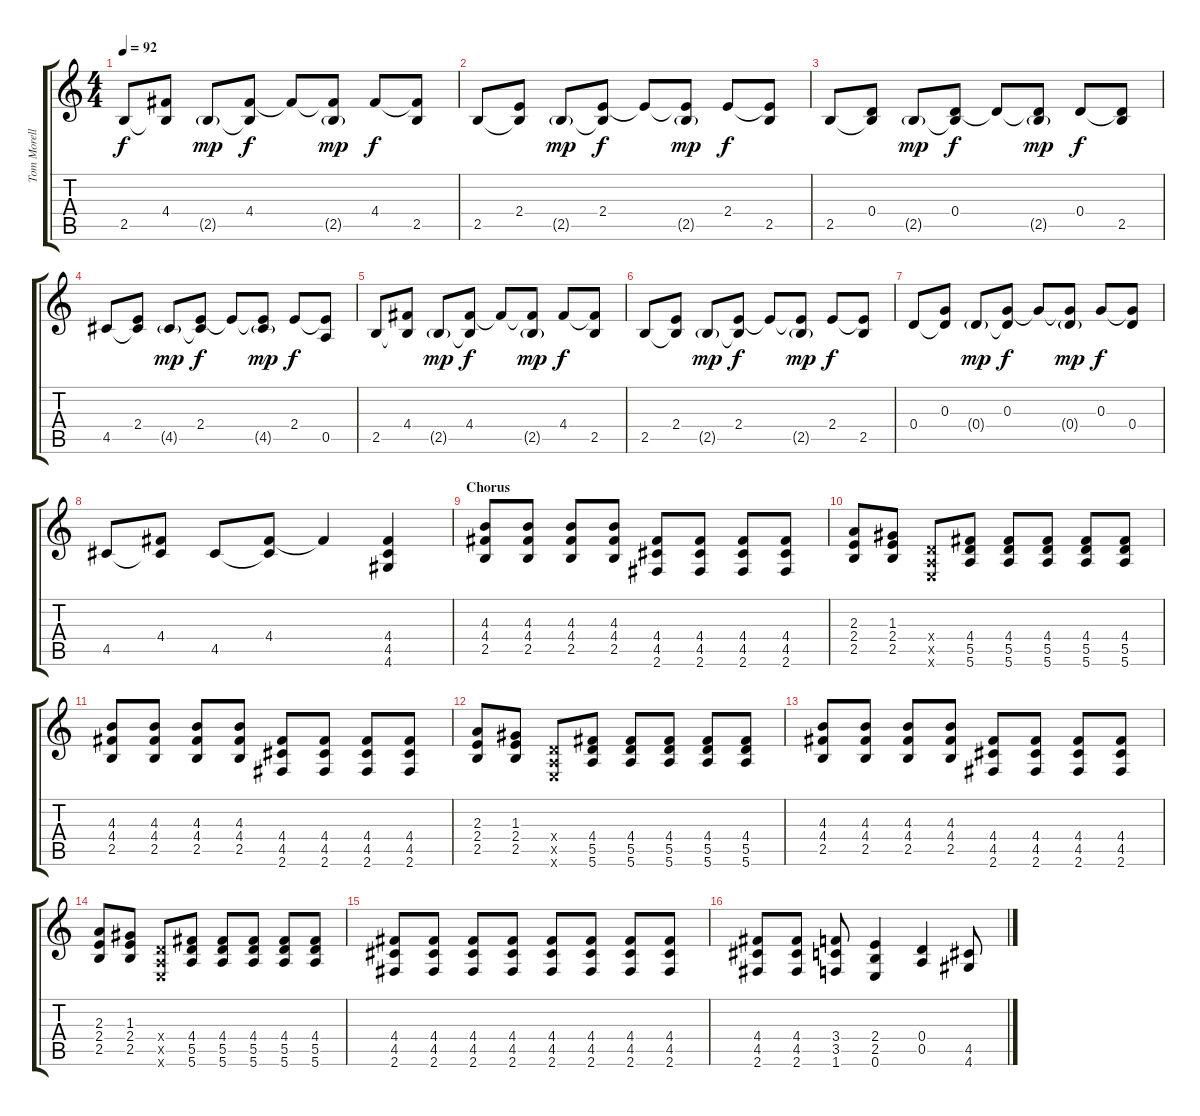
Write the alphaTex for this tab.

\track ("Tom Morello" "Tom Morell") {instrument overdrivenguitar}
\staff {score tabs}
\tuning (E4 B3 G3 D3 A2 E2) {hide}
\ts (4 4)
\tempo 92
\clef g2
\ks c
2.5.8{dy f} (4.4 2.5{t}).8 2.5{g}.8{dy mp} (4.4 2.5{t}).8{dy f} 4.4{t}.8 (4.4{t} 2.5{g}).8{dy mp} 4.4.8{dy f} (4.4{t} 2.5).8 |
2.5.8 (2.4 2.5{t}).8 2.5{g}.8{dy mp} (2.4 2.5{t}).8{dy f} 2.4{t}.8 (2.4{t} 2.5{g}).8{dy mp} 2.4.8{dy f} (2.4{t} 2.5).8 |
2.5.8 (0.4 2.5{t}).8 2.5{g}.8{dy mp} (0.4 2.5{t}).8{dy f} 0.4{t}.8 (0.4{t} 2.5{g}).8{dy mp} 0.4.8{dy f} (0.4{t} 2.5).8 |
4.5.8 (2.4 4.5{t}).8 4.5{g}.8{dy mp} (2.4 4.5{t}).8{dy f} 2.4{t}.8 (2.4{t} 4.5{g}).8{dy mp} 2.4.8{dy f} (2.4{t} 0.5).8 |
2.5.8 (4.4 2.5{t}).8 2.5{g}.8{dy mp} (4.4 2.5{t}).8{dy f} 4.4{t}.8 (4.4{t} 2.5{g}).8{dy mp} 4.4.8{dy f} (4.4{t} 2.5).8 |
2.5.8 (2.4 2.5{t}).8 2.5{g}.8{dy mp} (2.4 2.5{t}).8{dy f} 2.4{t}.8 (2.4{t} 2.5{g}).8{dy mp} 2.4.8{dy f} (2.4{t} 2.5).8 |
0.4.8 (0.3 0.4{t}).8 0.4{g}.8{dy mp} (0.3 0.4{t}).8{dy f} 0.3{t}.8 (0.3{t} 0.4{g}).8{dy mp} 0.3.8{dy f} (0.3{t} 0.4).8 |
4.5.8 (4.4 4.5{t}).8 4.5.8 (4.4 4.5{t}).8 4.4{t}.4 (4.4 4.5 4.6).4{volume 6 instrument distortionguitar} |
\section ("" "Chorus")
(4.3 4.4 2.5).8{volume 16 instrument distortionguitar} (4.3 4.4 2.5).8 (4.3 4.4 2.5).8 (4.3 4.4 2.5).8 (4.4 4.5 2.6).8 (4.4 4.5 2.6).8 (4.4 4.5 2.6).8 (4.4 4.5 2.6).8 |
(2.3 2.4 2.5).8{volume 16 instrument distortionguitar} (1.3 2.4 2.5).8 (0.4{x} 0.5{x} 0.6{x}).8 (4.4 5.5 5.6).8 (4.4 5.5 5.6).8 (4.4 5.5 5.6).8 (4.4 5.5 5.6).8 (4.4 5.5 5.6).8 |
(4.3 4.4 2.5).8{volume 16 instrument distortionguitar} (4.3 4.4 2.5).8 (4.3 4.4 2.5).8 (4.3 4.4 2.5).8 (4.4 4.5 2.6).8 (4.4 4.5 2.6).8 (4.4 4.5 2.6).8 (4.4 4.5 2.6).8 |
(2.3 2.4 2.5).8{volume 16 instrument distortionguitar} (1.3 2.4 2.5).8 (0.4{x} 0.5{x} 0.6{x}).8 (4.4 5.5 5.6).8 (4.4 5.5 5.6).8 (4.4 5.5 5.6).8 (4.4 5.5 5.6).8 (4.4 5.5 5.6).8 |
(4.3 4.4 2.5).8{volume 16 instrument distortionguitar} (4.3 4.4 2.5).8 (4.3 4.4 2.5).8 (4.3 4.4 2.5).8 (4.4 4.5 2.6).8 (4.4 4.5 2.6).8 (4.4 4.5 2.6).8 (4.4 4.5 2.6).8 |
(2.3 2.4 2.5).8{volume 16 instrument distortionguitar} (1.3 2.4 2.5).8 (0.4{x} 0.5{x} 0.6{x}).8 (4.4 5.5 5.6).8 (4.4 5.5 5.6).8 (4.4 5.5 5.6).8 (4.4 5.5 5.6).8 (4.4 5.5 5.6).8 |
(4.4 4.5 2.6).8{volume 16 instrument distortionguitar} (4.4 4.5 2.6).8 (4.4 4.5 2.6).8 (4.4 4.5 2.6).8 (4.4 4.5 2.6).8 (4.4 4.5 2.6).8 (4.4 4.5 2.6).8 (4.4 4.5 2.6).8 |
(4.4 4.5 2.6).8{volume 16 instrument distortionguitar} (4.4 4.5 2.6).8 (3.4 3.5 1.6).8 (2.4 2.5 0.6).4 (0.4 0.5).4 (4.5 4.6).8
